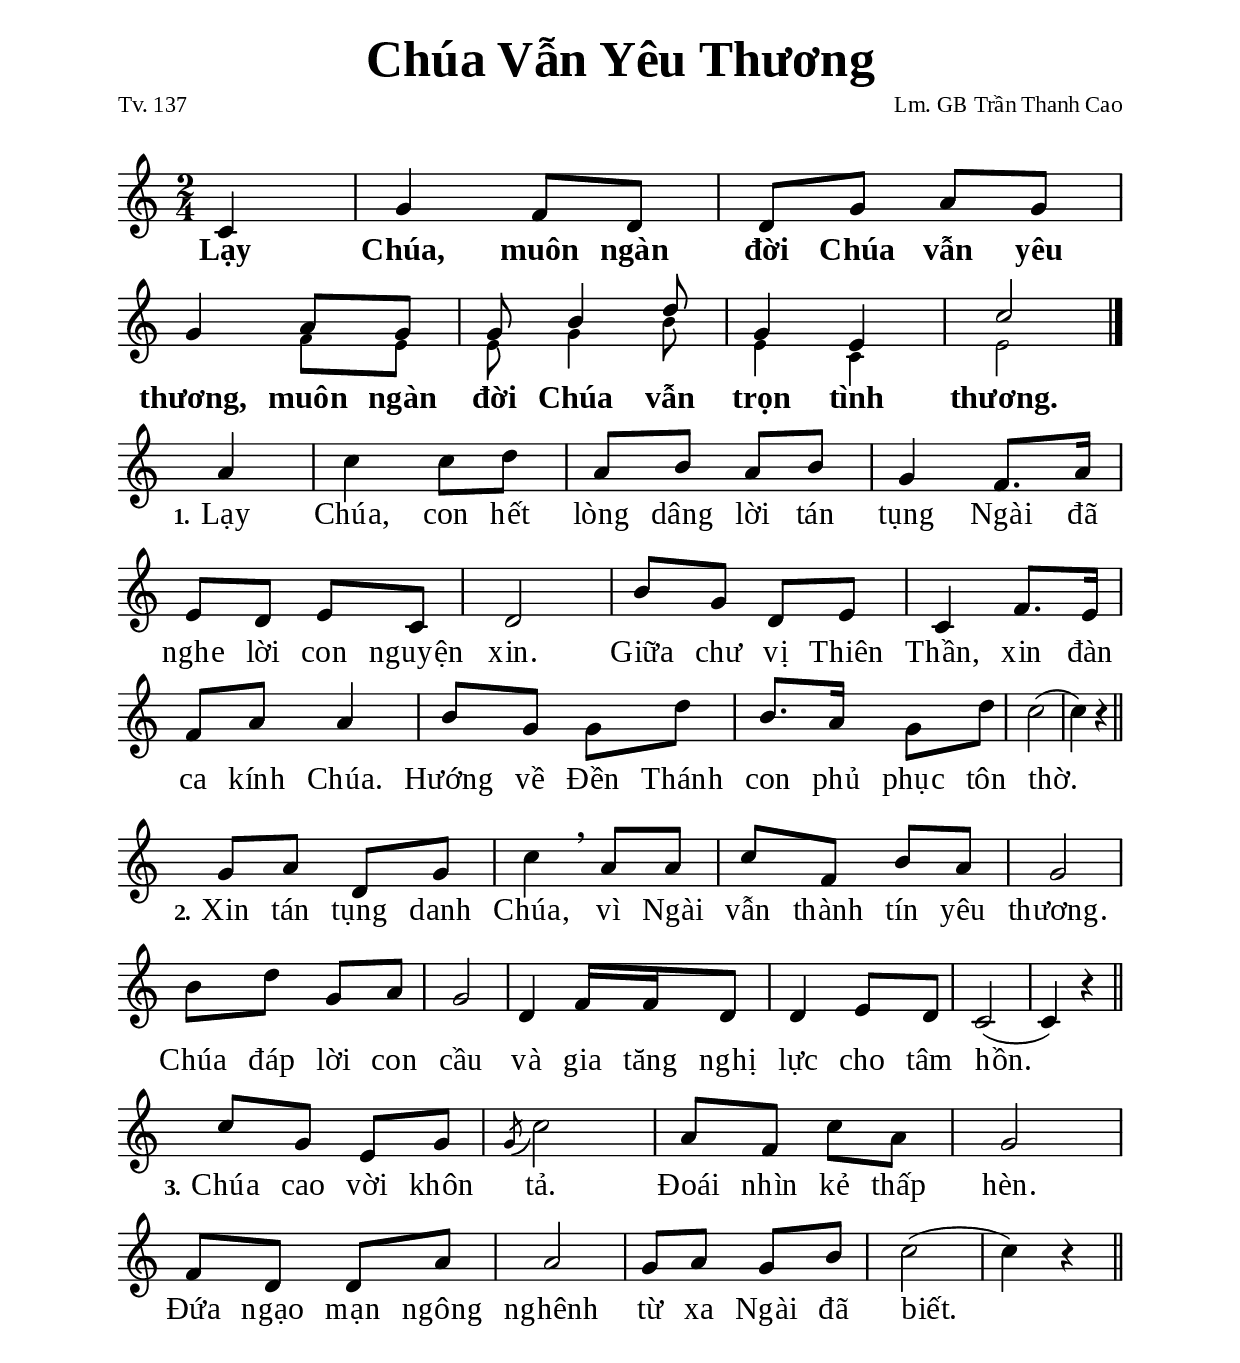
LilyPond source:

% Cài đặt chung
\version "2.20.0"
\include "english.ly"

\header {
  title = \markup { \fontsize #3 "Chúa Vẫn Yêu Thương" }
  poet = "Tv. 137"
  composer = "Lm. GB Trần Thanh Cao"
  arranger = " "
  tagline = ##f
}

\paper {
  #(set-paper-size "a4")
  top-margin = 10\mm
  bottom-margin = 10\mm
  left-margin = 20\mm
  right-margin = 20\mm
  indent = #0
  #(define fonts
    (make-pango-font-tree
      "Liberation Serif"
      "Liberation Serif"
      "Liberation Serif"
      (/ 20 20)))
  page-count = #1
}

% Nhạc điệp khúc
nhacDiepKhucSop = \relative c' {
  \partial 4 c4 |
  g' f8 d |
  d g a g |
  g4 a8 g |
  g b4 d8 |
  g,4 e |
  c'2 \bar "|."
}

nhacDiepKhucBas = \relative c' {
  \override NoteHead.font-size = #-2
  \skip 4
  \skip 2
  \skip 2
  \skip 4 f8 e |
  e g4 b8 |
  e,4 c |
  e2
}

% Nhạc phiên khúc
nhacPhienKhucMot = \relative c'' {
  \partial 4 a4 |
  c c8 d |
  a b a b |
  g4 f8. a16 |
  e8 d e c |
  d2 |
  b'8 g d e |
  c4 f8. e16 |
  f8 a a4 |
  b8 g g d' |
  b8. a16 g8 d' |
  c2 ( |
  c4) r \bar "||"
}

nhacPhienKhucHai = \relative c'' {
  g8 a d, g |
  c4 \breathe a8 a |
  c f, b a |
  g2 |
  b8 d g, a |
  g2 |
  d4 f16 f d8 |
  d4 e8 d |
  c2 ( |
  c4) r \bar "||"
}

nhacPhienKhucBa = \relative c'' {
  c8 g e g |
  \acciaccatura g8 c2 |
  a8 f c' a |
  g2 |
  f8 d d a' |
  a2 |
  g8 a g b |
  c2 ( |
  c4) r \bar "||"
}

% Lời điệp khúc
loiDiepKhuc = \lyricmode {
  Lạy Chúa, muôn ngàn đời Chúa vẫn yêu thương,
  muôn ngàn đời Chúa vẫn trọn tình thương.
}

% Lời phiên khúc
loiPhienKhucMot = \lyricmode {
  \set stanza = #"1."
  Lạy Chúa, con hết lòng dâng lời tán tụng Ngài
  đã nghe lời con nguyện xin.
  Giữa chư vị Thiên Thần, xin đàn ca kính Chúa.
  Hướng về Đền Thánh con phủ phục tôn thờ.
}

loiPhienKhucHai = \lyricmode {
  \set stanza = #"2."
  Xin tán tụng danh Chúa,
  vì Ngài vẫn thành tín yêu thương.
  Chúa đáp lời con cầu
  và gia tăng nghị lực cho tâm hồn.
}

loiPhienKhucBa = \lyricmode {
  \set stanza = #"3."
  Chúa cao vời khôn tả.
  Đoái nhìn kẻ thấp hèn.
  Đứa ngạo mạn ngông nghênh
  từ xa Ngài đã biết.
}


% Dàn trang
\score {
  \new ChoirStaff <<
    \new Staff = diepKhuc \with {
        \consists "Merge_rests_engraver"
        \magnifyStaff #(magstep +1)
      }
      <<
      \new Voice = beSop {
        \voiceOne \key c \major \time 2/4 \nhacDiepKhucSop
      }
      \new Voice = beBas {
        \voiceTwo \key c \major \time 2/4 \nhacDiepKhucBas
      }
    >>
    \new Lyrics \lyricsto beSop \loiDiepKhuc
  >>
  \layout {
    \override Lyrics.LyricText.font-series = #'bold
    \override Lyrics.LyricText.font-size = #+3
    \override Lyrics.LyricSpace.minimum-distance = #2.0
    \override Score.BarNumber.break-visibility = ##(#f #f #f)
    \override Score.SpacingSpanner.uniform-stretching = ##t
  }
}

\score {
  \new ChoirStaff <<
    \new Staff = phienKhuc \with {
        \magnifyStaff #(magstep +1)
      }
      <<
      \new Voice = beSop {
        \key c \major \time 2/4 \nhacPhienKhucMot
      }
    >>
    \new Lyrics \lyricsto beSop \loiPhienKhucMot
  >>
  \layout {
    \override Staff.TimeSignature.transparent = ##t
    \override Lyrics.LyricText.font-size = #+3
    \override Lyrics.LyricSpace.minimum-distance = #2.0
    \override Score.BarNumber.break-visibility = ##(#f #f #f)
    \override Score.SpacingSpanner.uniform-stretching = ##t
  } 
}

\score {
  \new ChoirStaff <<
    \new Staff = phienKhuc \with {
        \magnifyStaff #(magstep +1)
      }
      <<
      \new Voice = beSop {
        \key c \major \time 2/4 \nhacPhienKhucHai
      }
    >>
    \new Lyrics \lyricsto beSop \loiPhienKhucHai
  >>
  \layout {
    \override Staff.TimeSignature.transparent = ##t
    \override Lyrics.LyricText.font-size = #+3
    \override Lyrics.LyricSpace.minimum-distance = #2.0
    \override Score.BarNumber.break-visibility = ##(#f #f #f)
    \override Score.SpacingSpanner.uniform-stretching = ##t
  } 
}

\score {
  \new ChoirStaff <<
    \new Staff = phienKhuc \with {
        \magnifyStaff #(magstep +1)
      }
      <<
      \new Voice = beSop {
        \key c \major \time 2/4 \nhacPhienKhucBa
      }
    >>
    \new Lyrics \lyricsto beSop \loiPhienKhucBa
  >>
  \layout {
    \override Staff.TimeSignature.transparent = ##t
    \override Lyrics.LyricText.font-size = #+3
    \override Lyrics.LyricSpace.minimum-distance = #2.0
    \override Score.BarNumber.break-visibility = ##(#f #f #f)
    \override Score.SpacingSpanner.uniform-stretching = ##t
  } 
}
